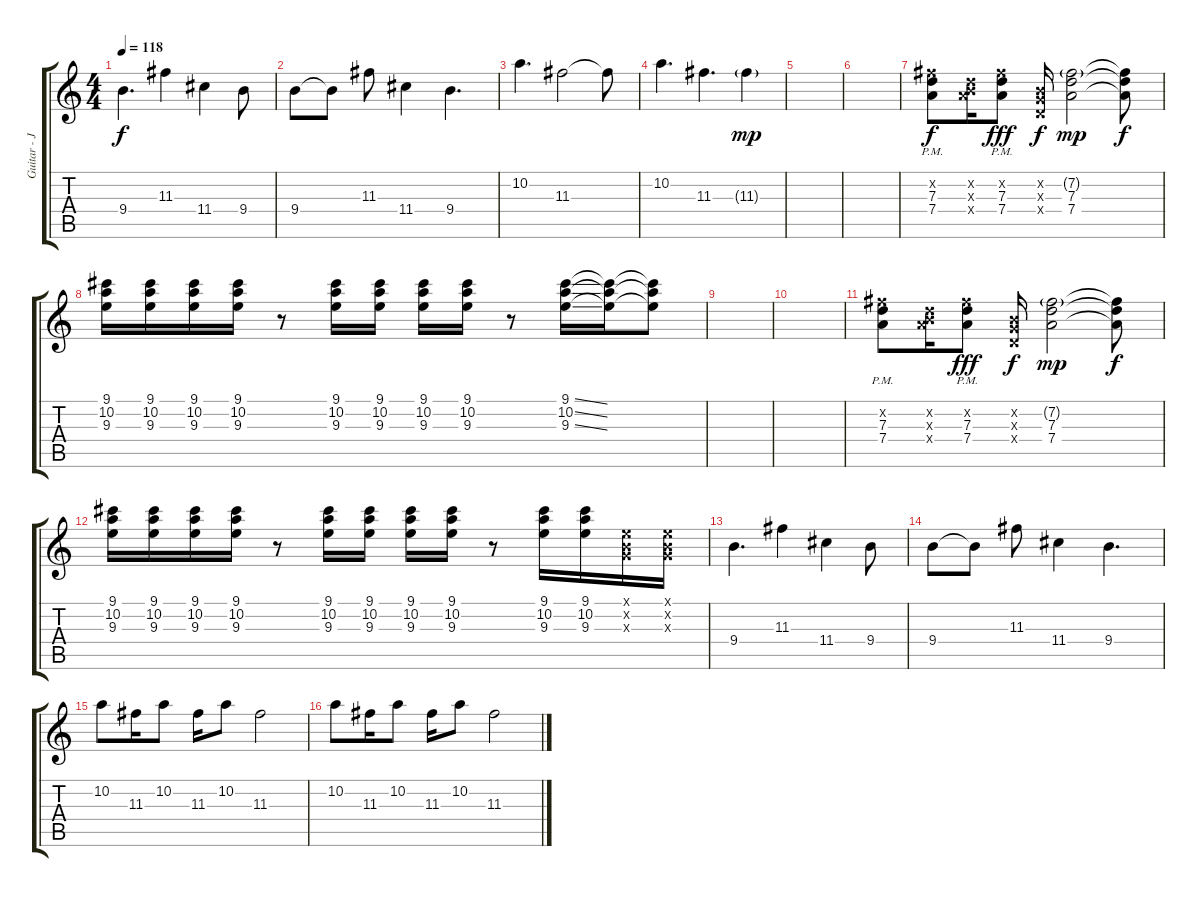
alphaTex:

\track ("Guitar - John" "Guitar - J") {instrument overdrivenguitar}
\staff {score tabs}
\tuning (E4 B3 G3 D3 A2 E2) {hide}
\ts (4 4)
\tempo 118
\clef g2
\ks c
9.4.4{d dy f} 11.3.4 11.4.4 9.4.8 |
9.4.8 9.4{t}.8 11.3.8 11.4.4 9.4.4{d} |
10.2.4{d} 11.3.2 11.3{t}.8 |
10.2.4{d} 11.3.4{d} 11.3{g}.4{dy mp} |
|
|
(7.2{x} 7.3{pm} 7.4).8{dy f} (0.2{x} 7.3{x} 7.4{x}).16 (7.2{x} 7.3{pm} 7.4).8{dy fff} (0.2{x} 0.3{x} 0.4{x}).16{dy f} (7.2{g} 7.3 7.4).2{dy mp} (7.2{t} 7.3{t} 7.4{t}).8{dy f} |
(9.1 10.2 9.3).16 (9.1 10.2 9.3).16 (9.1 10.2 9.3).16 (9.1 10.2 9.3).16 r.8 (9.1 10.2 9.3).16 (9.1 10.2 9.3).16 (9.1 10.2 9.3).16 (9.1 10.2 9.3).16 r.8 (9.1{ss} 10.2{ss} 9.3{ss}).16 (9.1{t} 10.2{t} 9.3{t}).16 (9.1{t} 10.2{t} 9.3{t}).8 |
|
|
(7.2{x} 7.3{pm} 7.4).8 (0.2{x} 7.3{x} 7.4{x}).16 (7.2{x} 7.3{pm} 7.4).8{dy fff} (0.2{x} 0.3{x} 0.4{x}).16{dy f} (7.2{g} 7.3 7.4).2{dy mp} (7.2{t} 7.3{t} 7.4{t}).8{dy f} |
(9.1 10.2 9.3).16 (9.1 10.2 9.3).16 (9.1 10.2 9.3).16 (9.1 10.2 9.3).16 r.8 (9.1 10.2 9.3).16 (9.1 10.2 9.3).16 (9.1 10.2 9.3).16 (9.1 10.2 9.3).16 r.8 (9.1 10.2 9.3).16 (9.1 10.2 9.3).16 (0.1{x} 0.2{x} 0.3{x}).16 (0.1{x} 0.2{x} 0.3{x}).16 |
9.4.4{d} 11.3.4 11.4.4 9.4.8 |
9.4.8 9.4{t}.8 11.3.8 11.4.4 9.4.4{d} |
10.2.8 11.3.16 10.2.8 11.3.16 10.2.8 11.3.2 |
10.2.8 11.3.16 10.2.8 11.3.16 10.2.8 11.3.2
